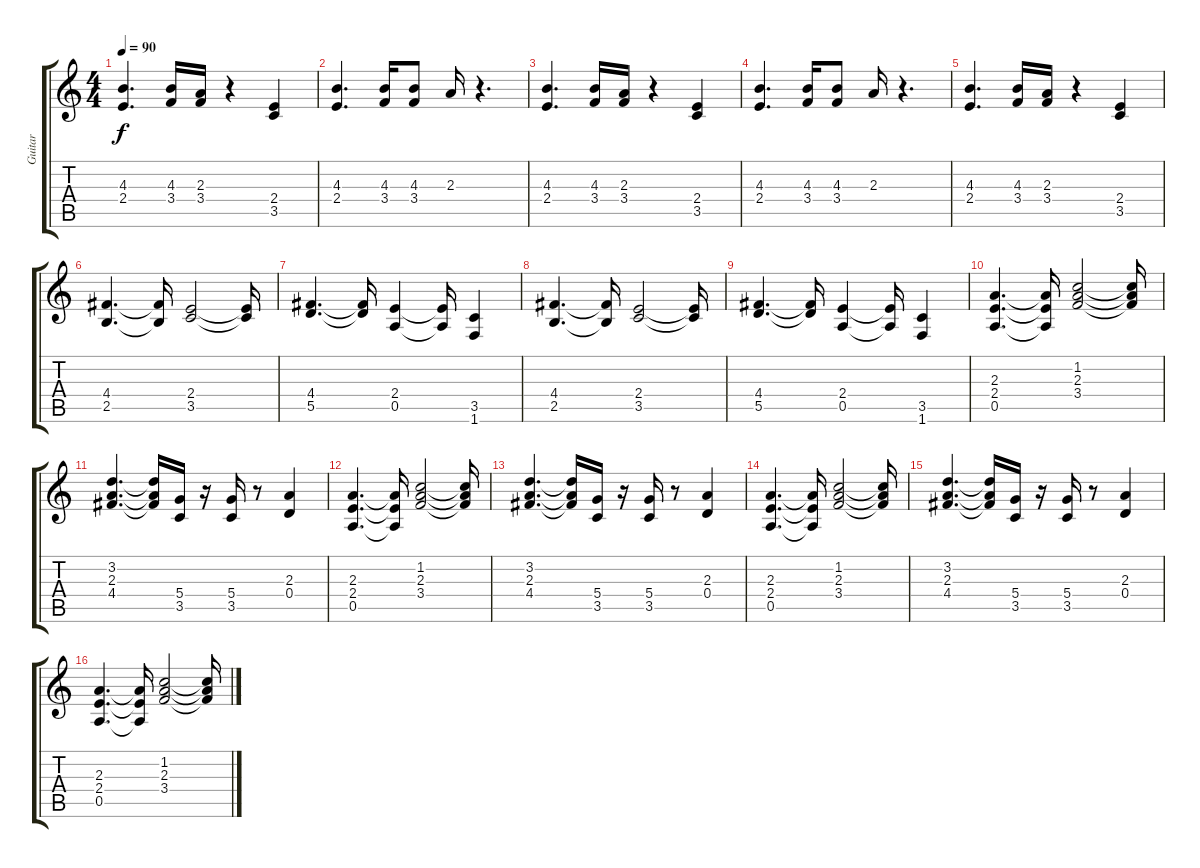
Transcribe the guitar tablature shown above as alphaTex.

\track ("Guitar" "Guitar") {instrument distortionguitar}
\staff {score tabs}
\tuning (E4 B3 G3 D3 A2 E2) {hide}
\ts (4 4)
\tempo 90
\clef g2
\ks c
(4.3 2.4).4{d dy f} (4.3 3.4).16 (2.3 3.4).16 r.4 (2.4 3.5).4 |
(4.3 2.4).4{d} (4.3 3.4).16 (4.3 3.4).8 2.3.16 r.4{d} |
(4.3 2.4).4{d} (4.3 3.4).16 (2.3 3.4).16 r.4 (2.4 3.5).4 |
(4.3 2.4).4{d} (4.3 3.4).16 (4.3 3.4).8 2.3.16 r.4{d} |
(4.3 2.4).4{d} (4.3 3.4).16 (2.3 3.4).16 r.4 (2.4 3.5).4 |
(4.4 2.5).4{d} (4.4{t} 2.5{t}).16 (2.4 3.5).2 (2.4{t} 3.5{t}).16 |
(4.4 5.5).4{d} (4.4{t} 5.5{t}).16 (2.4 0.5).4 (2.4{t} 0.5{t}).16 (3.5 1.6).4 |
(4.4 2.5).4{d} (4.4{t} 2.5{t}).16 (2.4 3.5).2 (2.4{t} 3.5{t}).16 |
(4.4 5.5).4{d} (4.4{t} 5.5{t}).16 (2.4 0.5).4 (2.4{t} 0.5{t}).16 (3.5 1.6).4 |
(2.3 2.4 0.5).4{d} (2.3{t} 2.4{t} 0.5{t}).16 (1.2 2.3 3.4).2 (1.2{t} 2.3{t} 3.4{t}).16 |
(3.2 2.3 4.4).4{d} (3.2{t} 2.3{t} 4.4{t}).16 (5.4 3.5).16 r.16 (5.4 3.5).16 r.8 (2.3 0.4).4 |
(2.3 2.4 0.5).4{d} (2.3{t} 2.4{t} 0.5{t}).16 (1.2 2.3 3.4).2 (1.2{t} 2.3{t} 3.4{t}).16 |
(3.2 2.3 4.4).4{d} (3.2{t} 2.3{t} 4.4{t}).16 (5.4 3.5).16 r.16 (5.4 3.5).16 r.8 (2.3 0.4).4 |
(2.3 2.4 0.5).4{d} (2.3{t} 2.4{t} 0.5{t}).16 (1.2 2.3 3.4).2 (1.2{t} 2.3{t} 3.4{t}).16 |
(3.2 2.3 4.4).4{d} (3.2{t} 2.3{t} 4.4{t}).16 (5.4 3.5).16 r.16 (5.4 3.5).16 r.8 (2.3 0.4).4 |
(2.3 2.4 0.5).4{d} (2.3{t} 2.4{t} 0.5{t}).16 (1.2 2.3 3.4).2 (1.2{t} 2.3{t} 3.4{t}).16
